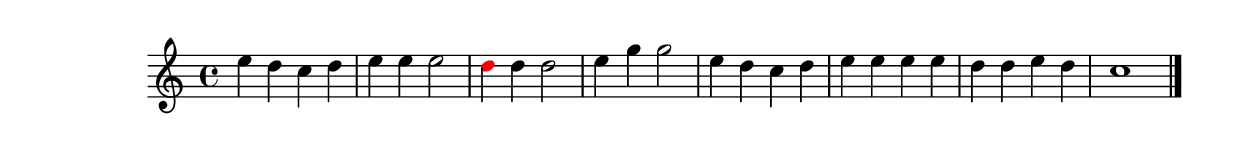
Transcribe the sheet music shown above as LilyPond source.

\version "2.18.2"
\language "english"

\header {
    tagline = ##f
}

\layout {}

\paper {}

\score {
    \new Score
    <<
        \new Staff
        {
            {   % measure
                \time 4/4
                \tweak color #black
                e''4
                \tweak color #black
                d''4
                \tweak color #black
                c''4
                \tweak color #black
                d''4
            }   % measure
            {   % measure
                \tweak color #black
                e''4
                \tweak color #black
                e''4
                \tweak color #black
                e''2
            }   % measure
            {   % measure
                \tweak color #red
                d''4
                d''4
                d''2
            }   % measure
            {   % measure
                e''4
                g''4
                g''2
            }   % measure
            {   % measure
                e''4
                d''4
                c''4
                d''4
            }   % measure
            {   % measure
                e''4
                e''4
                e''4
                e''4
            }   % measure
            {   % measure
                d''4
                d''4
                e''4
                d''4
            }   % measure
            {   % measure
                c''1
                \bar "|." %! SCORE1
            }   % measure
        }
    >>
}